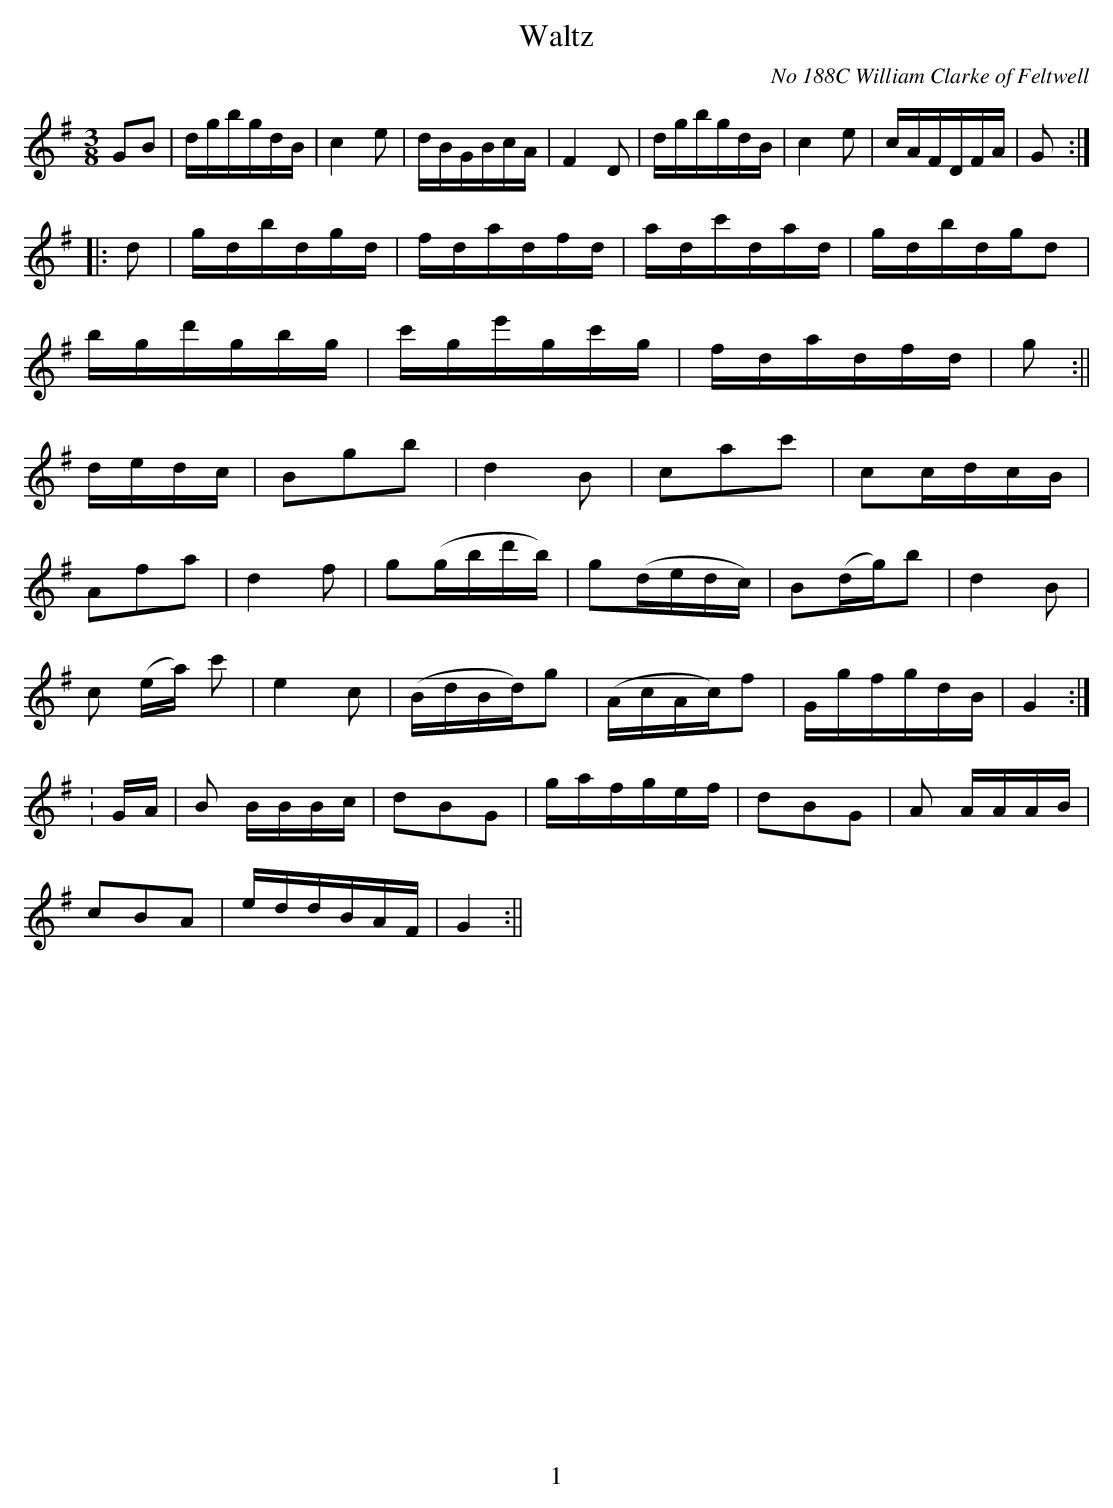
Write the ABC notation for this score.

X:1C
T:Waltz
O:No 188C William Clarke of Feltwell
M:3/8
L:1/8
K:G
GB|d/g/b/g/d/B/|c2 e|d/B/G/B/c/A/|F2 D| d/g/b/g/d/B/|c2 e| c/A/F/D/F/A/| G:|
|: d| g/d/b/d/g/d/| f/d/a/d/f/d/| a/d/c'/d/a/d/| g/d/b/d/g/d|
b/g/d'/g/b/g/| c'/g/e'/g/c'/g/| f/d/a/d/f/d/| g:||
d/e/d/c/| Bgb| d2B| cac'| cc/d/c/B/|
Afa| d2 f| g(g/b/d'/b/)| g(d/e/d/c/)|B(d/g/)b| d2B|
c (e/a/) c'|e2 c| (B/d/B/d/)g| (A/c/A/c/)f| G/g/f/g/d/B/|G2:|
:G/A/| B B/B/B/c/|dBG|g/a/f/g/e/f/|dBG| A A/A/A/B/|
cBA| e/d/d/B/A/F/| G2:||
